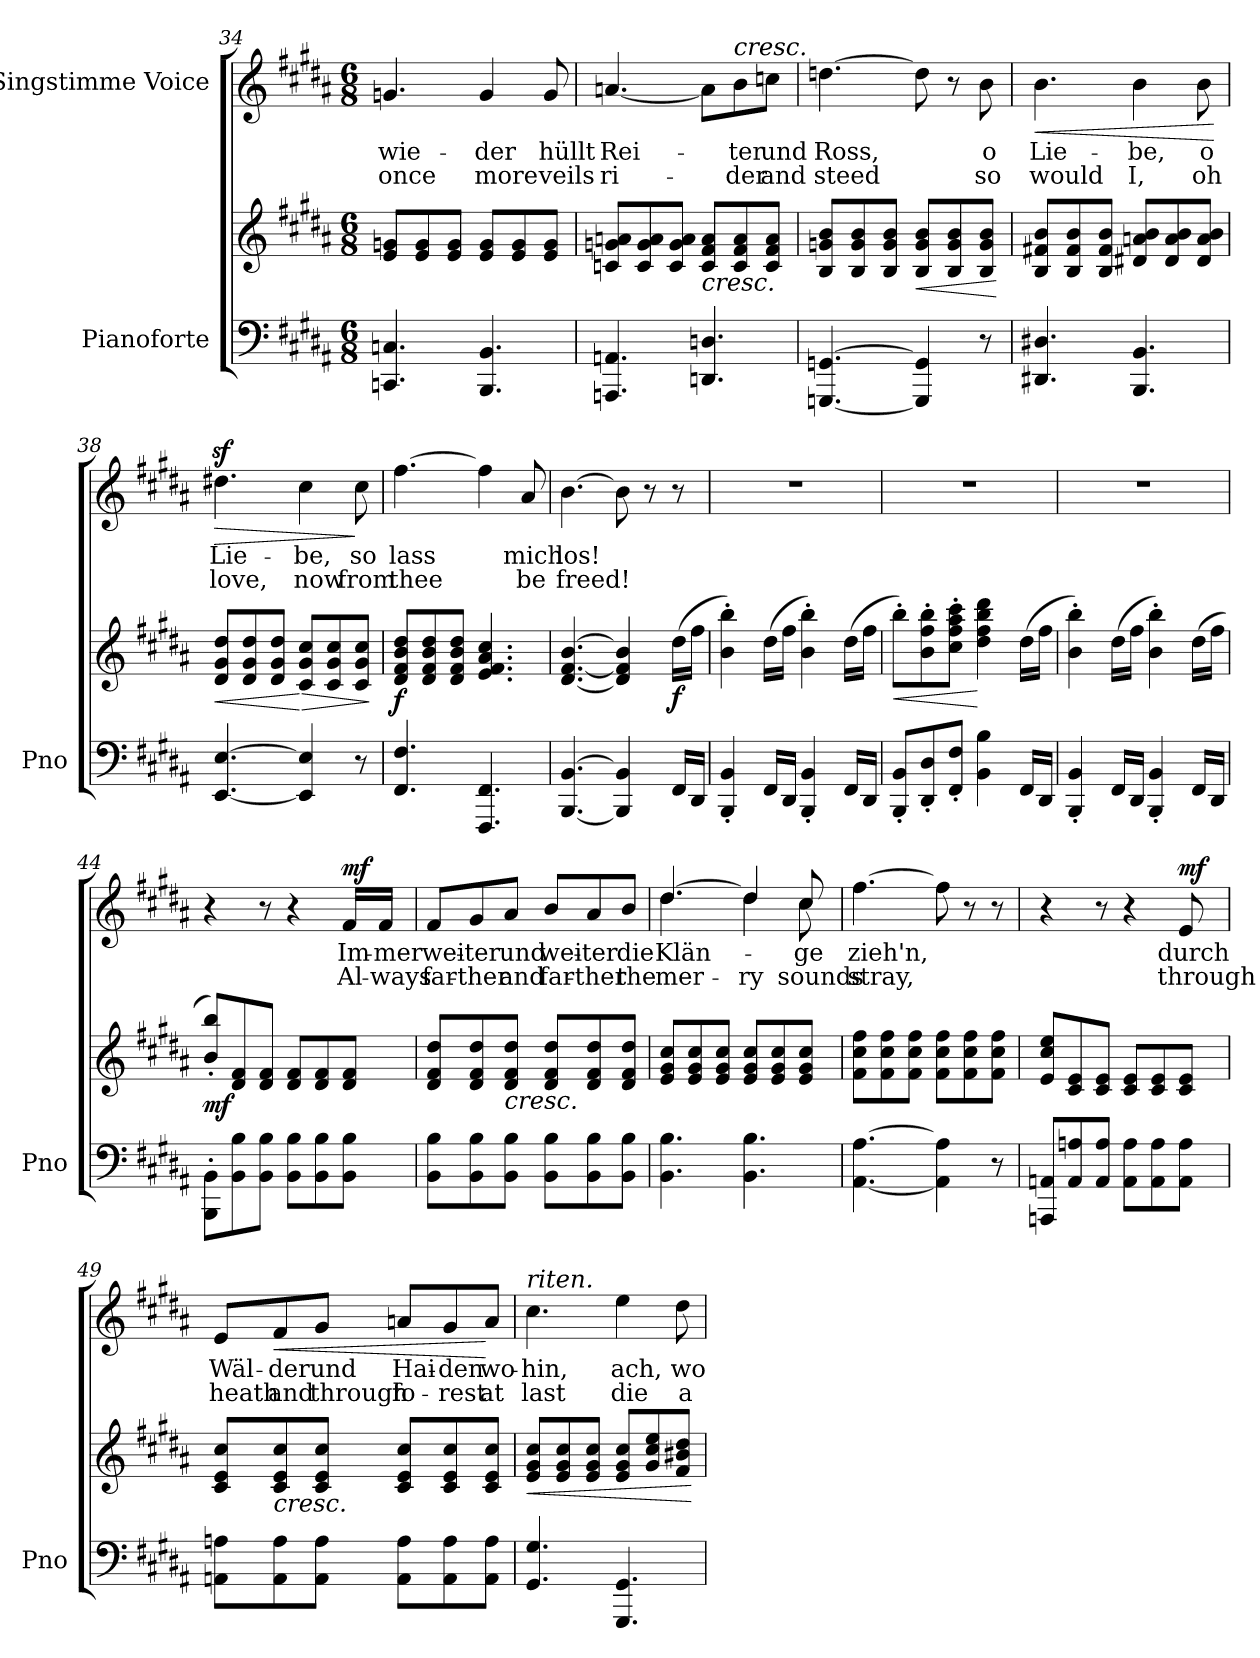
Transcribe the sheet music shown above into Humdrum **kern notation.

**kern	**kern	**dynam	**kern	**text	**text	**dynam
*part2	*part2	*part2	*part1	*part1	*part1	*part1
*staff3	*staff2	*staff2/3	*staff1	*staff1	*staff1	*staff1
*I"Pianoforte	*	*	*I"Singstimme Voice	*	*	*
*I'Pno	*	*	*	*	*	*
*clefF4	*clefG2	*	*clefG2	*	*	*
*k[f#c#g#d#a#]	*k[f#c#g#d#a#]	*	*k[f#c#g#d#a#]	*	*	*
*M6/8	*M6/8	*	*M6/8	*	*	*
=34	=34	=34	=34	=34	=34	=34
4.CCn/ 4.Cn/	8e/ 8gn/L	.	4.gn/	wie-	once	.
.	8e/ 8g/	.	.	.	.	.
.	8e/ 8g/J	.	.	.	.	.
4.BBB/ 4.BB/	8e/ 8g/L	.	4g/	-der	more	.
.	8e/ 8g/	.	.	.	.	.
.	8e/ 8g/J	.	8g/	hüllt	veils	.
=35	=35	=35	=35	=35	=35	=35
4.AAAn/ 4.AAn/	8cn/ 8gn/ 8an/L	.	[4.an/	Rei-	ri-	.
.	8c/ 8g/ 8a/	.	.	.	.	.
.	8c/ 8g/ 8a/J	.	.	.	.	.
!	!LO:TX:b:i:t=cresc.	!	!	!	!	!
4.DDn/ 4.Dn/	8c/ 8f#/ 8a/L	.	8a\L]	.	.	.
!	!	!	!LO:TX:a:i:t=cresc.	!	!	!
.	8c/ 8f#/ 8a/	.	8b\	-ter	-der	.
.	8c/ 8f#/ 8a/J	.	8ccn\J	und	and	.
=36	=36	=36	=36	=36	=36	=36
[4.GGGn/ [4.GGn/	8B/ 8gn/ 8b/L	.	[4.ddn\	Ross,	steed	.
.	8B/ 8g/ 8b/	.	.	.	.	.
.	8B/ 8g/ 8b/J	.	.	.	.	.
!	!	!LO:HP:b	!	!	!	!
4GGG/] 4GG/]	8B/ 8g/ 8b/L	<	8dd\]	.	.	.
.	8B/ 8g/ 8b/	.	8r	.	.	.
8r	8B/ 8g/ 8b/J	.	8b\	o	so	.
.	.	[	.	.	.	.
=37	=37	=37	=37	=37	=37	=37
!	!	!	!	!	!	!LO:HP:b
4.DD#X/ 4.D#X/	8B/ 8f#X/ 8b/L	.	4.b\	Lie-	would	<
.	8B/ 8f#/ 8b/	.	.	.	.	.
.	8B/ 8f#/ 8b/J	.	.	.	.	.
4.BBB/ 4.BB/	8d#X/ 8an/ 8b/L	.	4b\	-be,	I,	.
.	8d#/ 8a/ 8b/	.	.	.	.	.
.	8d#/ 8a/ 8b/J	.	8b\	o	oh	.
.	.	.	.	.	.	[
=38	=38	=38	=38	=38	=38	=38
!	!	!LO:HP:b	!	!	!	!LO:HP:b
[4.EE/ [4.E/	8d#/ 8g#/ 8dd#/L	<	4.dd#Xz>\	Lie-	love,	>
.	8d#/ 8g#/ 8dd#/	.	.	.	.	.
.	8d#/ 8g#/ 8dd#/J	.	.	.	.	.
!	!	!LO:HP:n=1:b	!	!	!	!
4EE/] 4E/]	8c#/ 8g#/ 8cc#/L	[ >	4cc#\	-be,	now	.
.	8c#/ 8g#/ 8cc#/	.	.	.	.	.
8r	8c#/ 8g#/ 8cc#/J	.	8cc#\	so	from	]
.	.	]	.	.	.	.
=39	=39	=39	=39	=39	=39	=39
!	!	!LO:DY:b	!	!	!	!
4.FF#/ 4.F#/	8d#/ 8f#/ 8b/ 8dd#/L	f	[4.ff#\	lass	thee	.
.	8d#/ 8f#/ 8b/ 8dd#/	.	.	.	.	.
.	8d#/ 8f#/ 8b/ 8dd#/J	.	.	.	.	.
4.FFF#/ 4.FF#/	4.e/ 4.f#/ 4.a#/ 4.cc#/	.	4ff#\]	.	.	.
.	.	.	8a#/	mich	be	.
=40	=40	=40	=40	=40	=40	=40
[4.BBB/ [4.BB/	[4.d#/ [4.f#/ [4.b/	.	[4.b\	los!	freed!	.
4BBB/] 4BB/]	4d#/] 4f#/] 4b/]	.	8b\]	.	.	.
.	.	.	8r	.	.	.
!	!	!LO:DY:b	!	!	!	!
16FF#/LL	(16dd#\LL	f	8r	.	.	.
16DD#/JJ	16ff#\JJ	.	.	.	.	.
=41	=41	=41	=41	=41	=41	=41
4BBB/' 4BB/'	4b\' 4bb\')	.	2.r	.	.	.
16FF#/LL	(16dd#\LL	.	.	.	.	.
16DD#/JJ	16ff#\JJ	.	.	.	.	.
4BBB/' 4BB/'	4b\' 4bb\')	.	.	.	.	.
16FF#/LL	(16dd#\LL	.	.	.	.	.
16DD#/JJ	16ff#\JJ	.	.	.	.	.
=42	=42	=42	=42	=42	=42	=42
!	!	!LO:HP:b	!	!	!	!
8BBB/' 8BB/'L	8bb'\L)	<	2.r	.	.	.
8DD#/' 8D#/'	8b\' 8ff#\' 8bb\'	.	.	.	.	.
8FF#/' 8F#/'J	8cc#\' 8ff#\' 8aa#\' 8ccc#\'J	.	.	.	.	.
4BB\ 4B\	4dd#\ 4ff#\ 4bb\ 4ddd#\	[	.	.	.	.
16FF#/LL	(16dd#\LL	.	.	.	.	.
16DD#/JJ	16ff#\JJ	.	.	.	.	.
=43	=43	=43	=43	=43	=43	=43
4BBB/' 4BB/'	4b\' 4bb\')	.	2.r	.	.	.
16FF#/LL	(16dd#\LL	.	.	.	.	.
16DD#/JJ	16ff#\JJ	.	.	.	.	.
4BBB/' 4BB/'	4b\' 4bb\')	.	.	.	.	.
16FF#/LL	(16dd#\LL	.	.	.	.	.
16DD#/JJ	16ff#\JJ	.	.	.	.	.
=44	=44	=44	=44	=44	=44	=44
!	!	!LO:DY:b	!	!	!	!
8BBB\' 8BB\'L	8b/' 8bb/'L)	mf	4r	.	.	.
8BB\ 8B\	8d#/ 8f#/	.	.	.	.	.
8BB\ 8B\J	8d#/ 8f#/J	.	8r	.	.	.
8BB\ 8B\L	8d#/ 8f#/L	.	4r	.	.	.
8BB\ 8B\	8d#/ 8f#/	.	.	.	.	.
!	!	!	!	!	!	!LO:DY:a
8BB\ 8B\J	8d#/ 8f#/J	.	16f#/LL	Im-	Al-	mf
.	.	.	16f#/JJ	-mer	-ways	.
=45	=45	=45	=45	=45	=45	=45
8BB\ 8B\L	8d#/ 8f#/ 8dd#/L	.	8f#/L	wei-	far-	.
8BB\ 8B\	8d#/ 8f#/ 8dd#/	.	8g#/	-ter	-ther	.
!	!LO:TX:b:i:t=cresc.	!	!	!	!	!
8BB\ 8B\J	8d#/ 8f#/ 8dd#/J	.	8a#/J	und	and	.
8BB\ 8B\L	8d#/ 8f#/ 8dd#/L	.	8b/L	wei-	far-	.
8BB\ 8B\	8d#/ 8f#/ 8dd#/	.	8a#/	-ter	-ther	.
8BB\ 8B\J	8d#/ 8f#/ 8dd#/J	.	8b/J	die	the	.
=46	=46	=46	=46	=46	=46	=46
*^	*	*	*^	*	*	*
4.BB\ 4.B\	4.ryy	8e/ 8g#/ 8cc#/L	.	[4.dd#/	4.dd#\	Klän-	mer-	.
.	.	8e/ 8g#/ 8cc#/	.	.	.	.	.	.
.	.	8e/ 8g#/ 8cc#/J	.	.	.	.	.	.
4.BB\ 4.B\	4ryy	8e/ 8g#/ 8cc#/L	.	4dd#/]	4dd#\	.	-ry	.
.	.	8e/ 8g#/ 8cc#/	.	.	.	.	.	.
.	8ryy	8e/ 8g#/ 8cc#/J	.	8cc#/	8cc#\	-ge	sounds	.
*v	*v	*	*	*v	*v	*	*	*
=47	=47	=47	=47	=47	=47	=47
[4.AA#\ [4.A#\	8f#\ 8cc#\ 8ff#\L	.	[4.ff#\	zieh'n,	stray,	.
.	8f#\ 8cc#\ 8ff#\	.	.	.	.	.
.	8f#\ 8cc#\ 8ff#\J	.	.	.	.	.
4AA#\] 4A#\]	8f#\ 8cc#\ 8ff#\L	.	8ff#\]	.	.	.
.	8f#\ 8cc#\ 8ff#\	.	8r	.	.	.
8r	8f#\ 8cc#\ 8ff#\J	.	8r	.	.	.
=48	=48	=48	=48	=48	=48	=48
!	!	!LO:DY:b	!	!	!	!
8AAAn/ 8AAn/L	8e/ 8cc#/ 8ee/L	other-dynamics	4r	.	.	.
8AA/ 8An/	8c#/ 8e/	.	.	.	.	.
8AA/ 8A/J	8c#/ 8e/J	.	8r	.	.	.
8AA\ 8A\L	8c#/ 8e/L	.	4r	.	.	.
8AA\ 8A\	8c#/ 8e/	.	.	.	.	.
!	!	!	!	!	!	!LO:DY:a
8AA\ 8A\J	8c#/ 8e/J	.	8e/	durch	through	mf
=49	=49	=49	=49	=49	=49	=49
8AAn\ 8An\L	8c#/ 8e/ 8cc#/L	.	8e/L	Wäl-	heath	.
!	!LO:TX:b:i:t=cresc.	!	!	!	!	!
!	!	!	!	!	!	!LO:HP:b
8AA\ 8A\	8c#/ 8e/ 8cc#/	.	8f#/	-der	and	<
8AA\ 8A\J	8c#/ 8e/ 8cc#/J	.	8g#/J	und	through	.
8AA\ 8A\L	8c#/ 8e/ 8cc#/L	.	8an/L	Hai-	fo-	.
8AA\ 8A\	8c#/ 8e/ 8cc#/	.	8g#/	-den	-rest	.
8AA\ 8A\J	8c#/ 8e/ 8cc#/J	.	8a/J	wo-	at	[
=50	=50	=50	=50	=50	=50	=50
!	!	!	!LO:TX:a:i:t=riten.	!	!	!
!	!	!LO:HP:b	!	!	!	!
4.GG#/ 4.G#/	8e/ 8g#/ 8cc#/L	<	4.cc#\	-hin,	last	.
.	8e/ 8g#/ 8cc#/	.	.	.	.	.
.	8e/ 8g#/ 8cc#/J	.	.	.	.	.
4.GGG#/ 4.GG#/	8e/ 8g#/ 8cc#/L	.	4ee\	ach,	die	.
.	8g#/ 8cc#/ 8ee/	.	.	.	.	.
.	8f#/ 8b#X/ 8dd#/J	.	8dd#\	wo-	a-	.
.	.	[	.	.	.	.
=	=	=	=	=	=	=
*-	*-	*-	*-	*-	*-	*-
